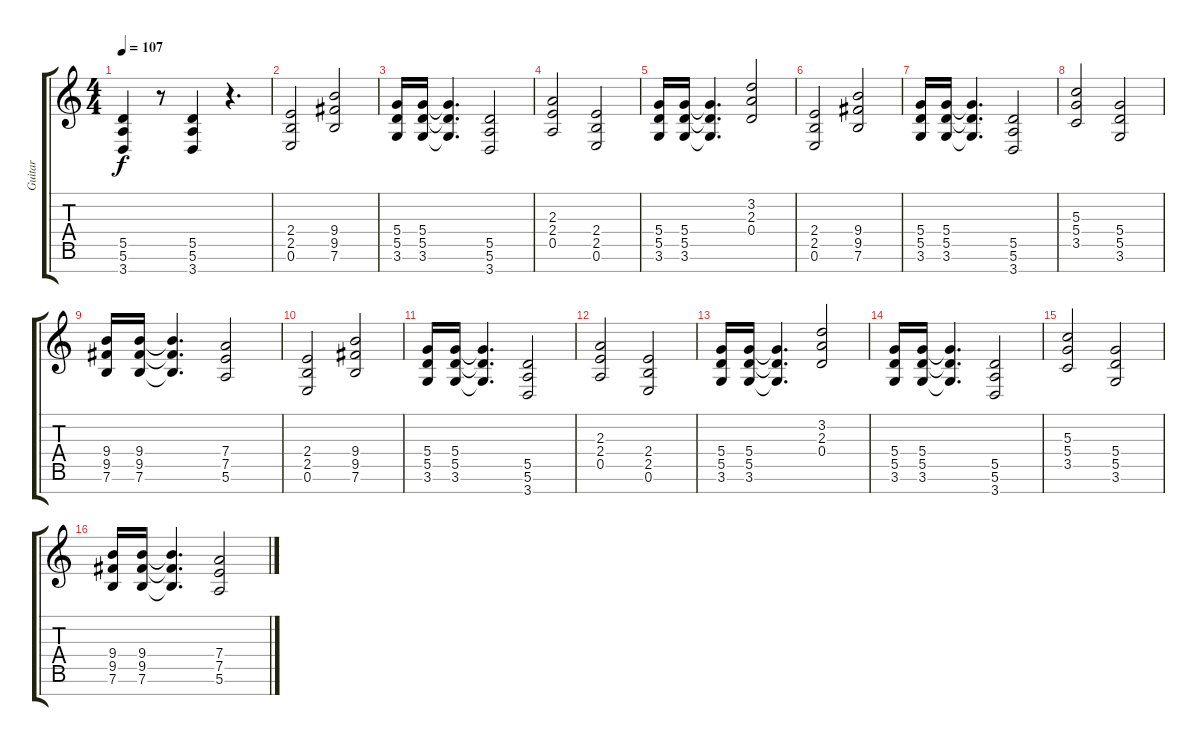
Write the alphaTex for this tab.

\track ("Guitar" "Guitar") {instrument distortionguitar}
\staff {score tabs}
\tuning (E4 B3 G3 D3 A2 E2 B1) {hide}
\ts (4 4)
\tempo 107
\clef g2
\ks c
(5.5 5.6 3.7).4{dy f} r.8 (5.5 5.6 3.7).4 r.4{d} |
(2.4 2.5 0.6).2 (9.4 9.5 7.6).2 |
(5.4 5.5 3.6).16 (5.4 5.5 3.6).16 (5.4{t} 5.5{t} 3.6{t}).4{d} (5.5 5.6 3.7).2 |
(2.3 2.4 0.5).2 (2.4 2.5 0.6).2 |
(5.4 5.5 3.6).16 (5.4 5.5 3.6).16 (5.4{t} 5.5{t} 3.6{t}).4{d} (3.2 2.3 0.4).2 |
(2.4 2.5 0.6).2 (9.4 9.5 7.6).2 |
(5.4 5.5 3.6).16 (5.4 5.5 3.6).16 (5.4{t} 5.5{t} 3.6{t}).4{d} (5.5 5.6 3.7).2 |
(5.3 5.4 3.5).2 (5.4 5.5 3.6).2 |
(9.4 9.5 7.6).16 (9.4 9.5 7.6).16 (9.4{t} 9.5{t} 7.6{t}).4{d} (7.4 7.5 5.6).2 |
(2.4 2.5 0.6).2 (9.4 9.5 7.6).2 |
(5.4 5.5 3.6).16 (5.4 5.5 3.6).16 (5.4{t} 5.5{t} 3.6{t}).4{d} (5.5 5.6 3.7).2 |
(2.3 2.4 0.5).2 (2.4 2.5 0.6).2 |
(5.4 5.5 3.6).16 (5.4 5.5 3.6).16 (5.4{t} 5.5{t} 3.6{t}).4{d} (3.2 2.3 0.4).2 |
(5.4 5.5 3.6).16 (5.4 5.5 3.6).16 (5.4{t} 5.5{t} 3.6{t}).4{d} (5.5 5.6 3.7).2 |
(5.3 5.4 3.5).2 (5.4 5.5 3.6).2 |
(9.4 9.5 7.6).16 (9.4 9.5 7.6).16 (9.4{t} 9.5{t} 7.6{t}).4{d} (7.4 7.5 5.6).2
